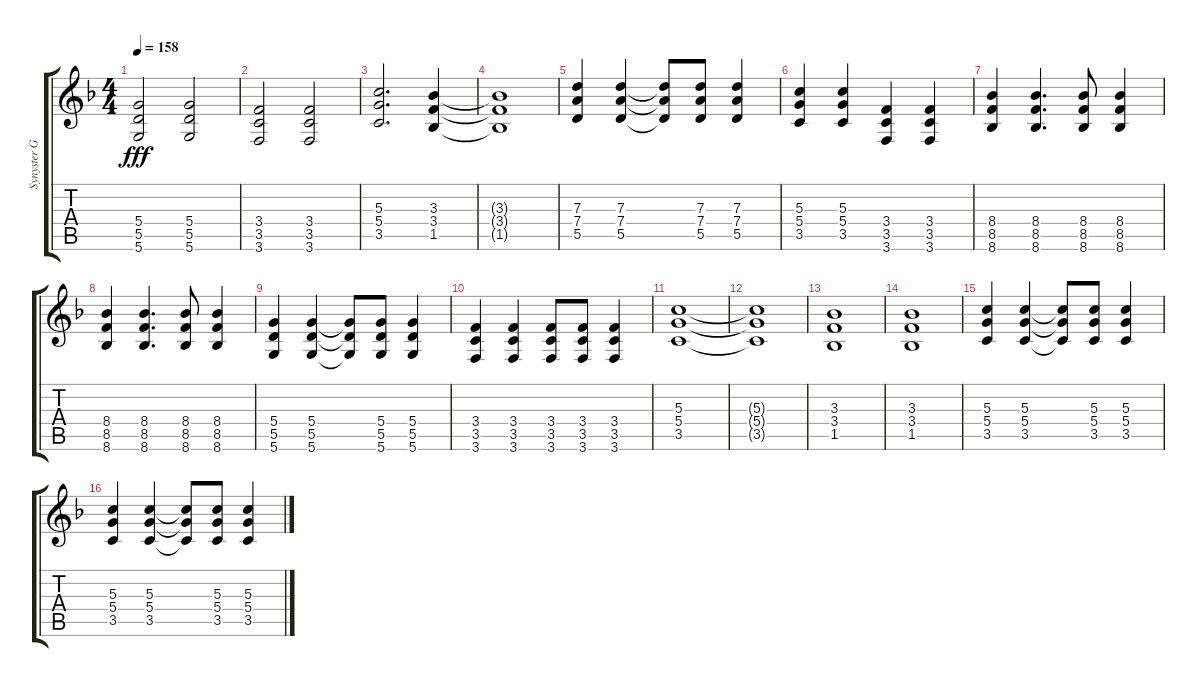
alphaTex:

\track ("Synyster Gates" "Synyster G") {instrument distortionguitar}
\staff {score tabs}
\tuning (E4 B3 G3 D3 A2 D2) {hide}
\ts (4 4)
\tempo 158
\clef g2
\ks f
(5.4 5.5 5.6).2{dy fff} (5.4 5.5 5.6).2 |
(3.4 3.5 3.6).2 (3.4 3.5 3.6).2 |
(5.3 5.4 3.5).2{d} (3.3 3.4 1.5).4 |
(3.3{t} 3.4{t} 1.5{t}).1 |
(7.3 7.4 5.5).4 (7.3 7.4 5.5).4 (7.3{t} 7.4{t} 5.5{t}).8 (7.3 7.4 5.5).8 (7.3 7.4 5.5).4 |
(5.3 5.4 3.5).4 (5.3 5.4 3.5).4 (3.4 3.5 3.6).4 (3.4 3.5 3.6).4 |
(8.4 8.5 8.6).4 (8.4 8.5 8.6).4{d} (8.4 8.5 8.6).8 (8.4 8.5 8.6).4 |
(8.4 8.5 8.6).4 (8.4 8.5 8.6).4{d} (8.4 8.5 8.6).8 (8.4 8.5 8.6).4 |
(5.4 5.5 5.6).4 (5.4 5.5 5.6).4 (5.4{t} 5.5{t} 5.6{t}).8 (5.4 5.5 5.6).8 (5.4 5.5 5.6).4 |
(3.4 3.5 3.6).4 (3.4 3.5 3.6).4 (3.4 3.5 3.6).8 (3.4 3.5 3.6).8 (3.4 3.5 3.6).4 |
(5.3 5.4 3.5).1 |
(5.3{t} 5.4{t} 3.5{t}).1 |
(3.3 3.4 1.5).1 |
(3.3 3.4 1.5).1 |
(5.3 5.4 3.5).4 (5.3 5.4 3.5).4 (5.3{t} 5.4{t} 3.5{t}).8 (5.3 5.4 3.5).8 (5.3 5.4 3.5).4 |
(5.3 5.4 3.5).4 (5.3 5.4 3.5).4 (5.3{t} 5.4{t} 3.5{t}).8 (5.3 5.4 3.5).8 (5.3 5.4 3.5).4
